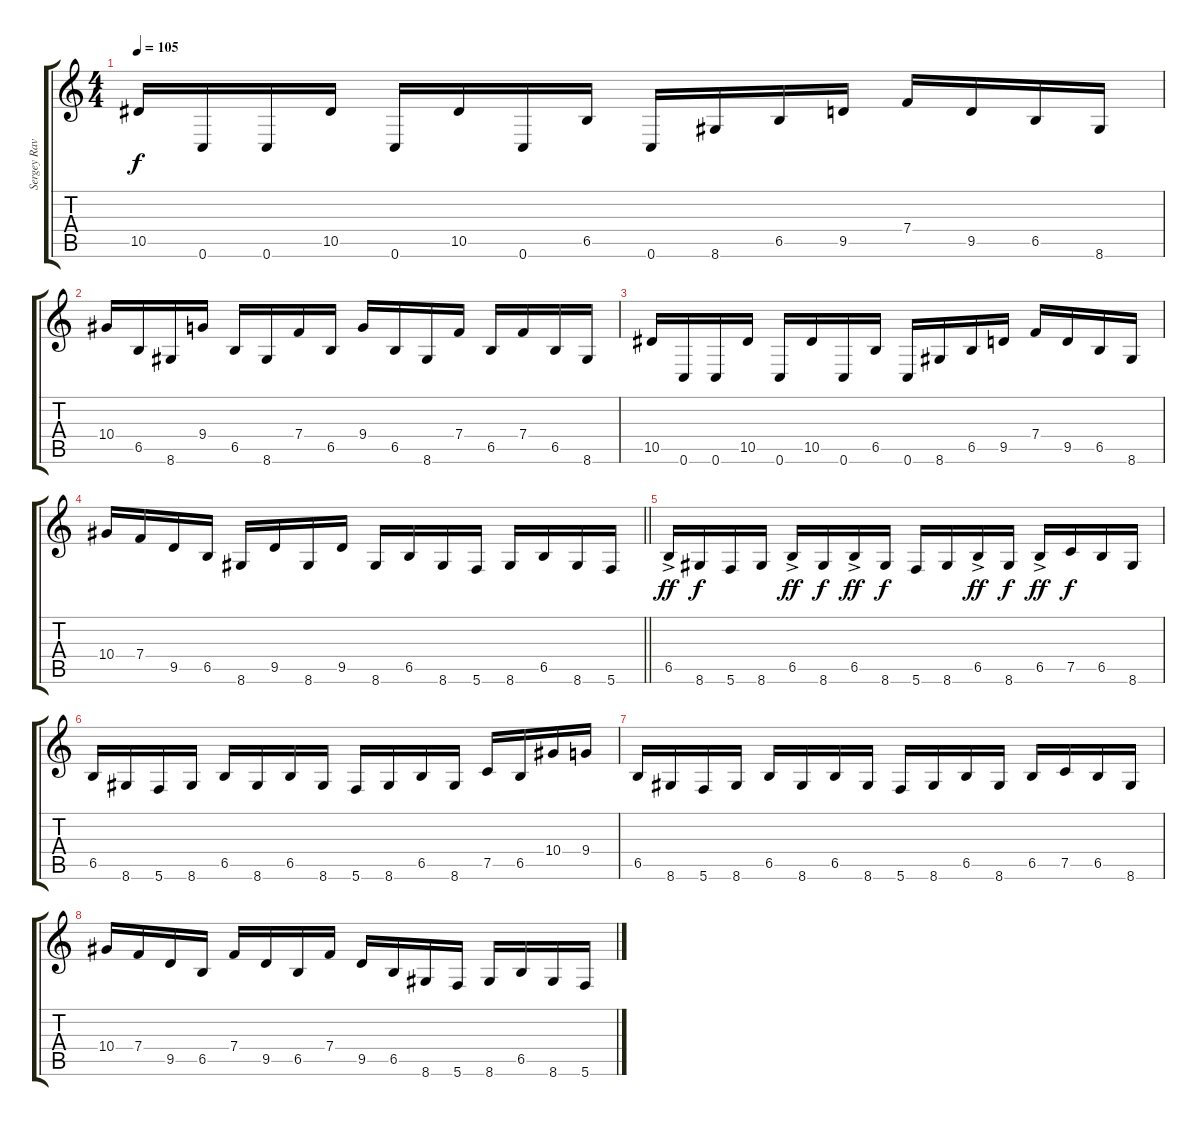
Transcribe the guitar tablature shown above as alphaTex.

\track ("Sergey Ravinskiy" "Sergey Rav") {instrument distortionguitar}
\staff {score tabs}
\tuning (C4 G3 Eb3 Bb2 F2 C2) {hide}
\ts (4 4)
\tempo 105
\clef g2
\ks c
10.5.16{dy f} 0.6.16 0.6.16 10.5.16 0.6.16 10.5.16 0.6.16 6.5.16 0.6.16 8.6.16 6.5.16 9.5.16 7.4.16 9.5.16 6.5.16 8.6.16 |
10.4.16 6.5.16 8.6.16 9.4.16 6.5.16 8.6.16 7.4.16 6.5.16 9.4.16 6.5.16 8.6.16 7.4.16 6.5.16 7.4.16 6.5.16 8.6.16 |
10.5.16 0.6.16 0.6.16 10.5.16 0.6.16 10.5.16 0.6.16 6.5.16 0.6.16 8.6.16 6.5.16 9.5.16 7.4.16 9.5.16 6.5.16 8.6.16 |
\barLineRight lightlight
10.4.16 7.4.16 9.5.16 6.5.16 8.6.16 9.5.16 8.6.16 9.5.16 8.6.16 6.5.16 8.6.16 5.6.16 8.6.16 6.5.16 8.6.16 5.6.16 |
6.5{ac}.16{dy ff} 8.6.16{dy f} 5.6.16 8.6.16 6.5{ac}.16{dy ff} 8.6.16{dy f} 6.5{ac}.16{dy ff} 8.6.16{dy f} 5.6.16 8.6.16 6.5{ac}.16{dy ff} 8.6.16{dy f} 6.5{ac}.16{dy ff} 7.5.16{dy f} 6.5.16 8.6.16 |
6.5.16 8.6.16 5.6.16 8.6.16 6.5.16 8.6.16 6.5.16 8.6.16 5.6.16 8.6.16 6.5.16 8.6.16 7.5.16 6.5.16 10.4.16 9.4.16 |
6.5.16 8.6.16 5.6.16 8.6.16 6.5.16 8.6.16 6.5.16 8.6.16 5.6.16 8.6.16 6.5.16 8.6.16 6.5.16 7.5.16 6.5.16 8.6.16 |
10.4.16 7.4.16 9.5.16 6.5.16 7.4.16 9.5.16 6.5.16 7.4.16 9.5.16 6.5.16 8.6.16 5.6.16 8.6.16 6.5.16 8.6.16 5.6.16
